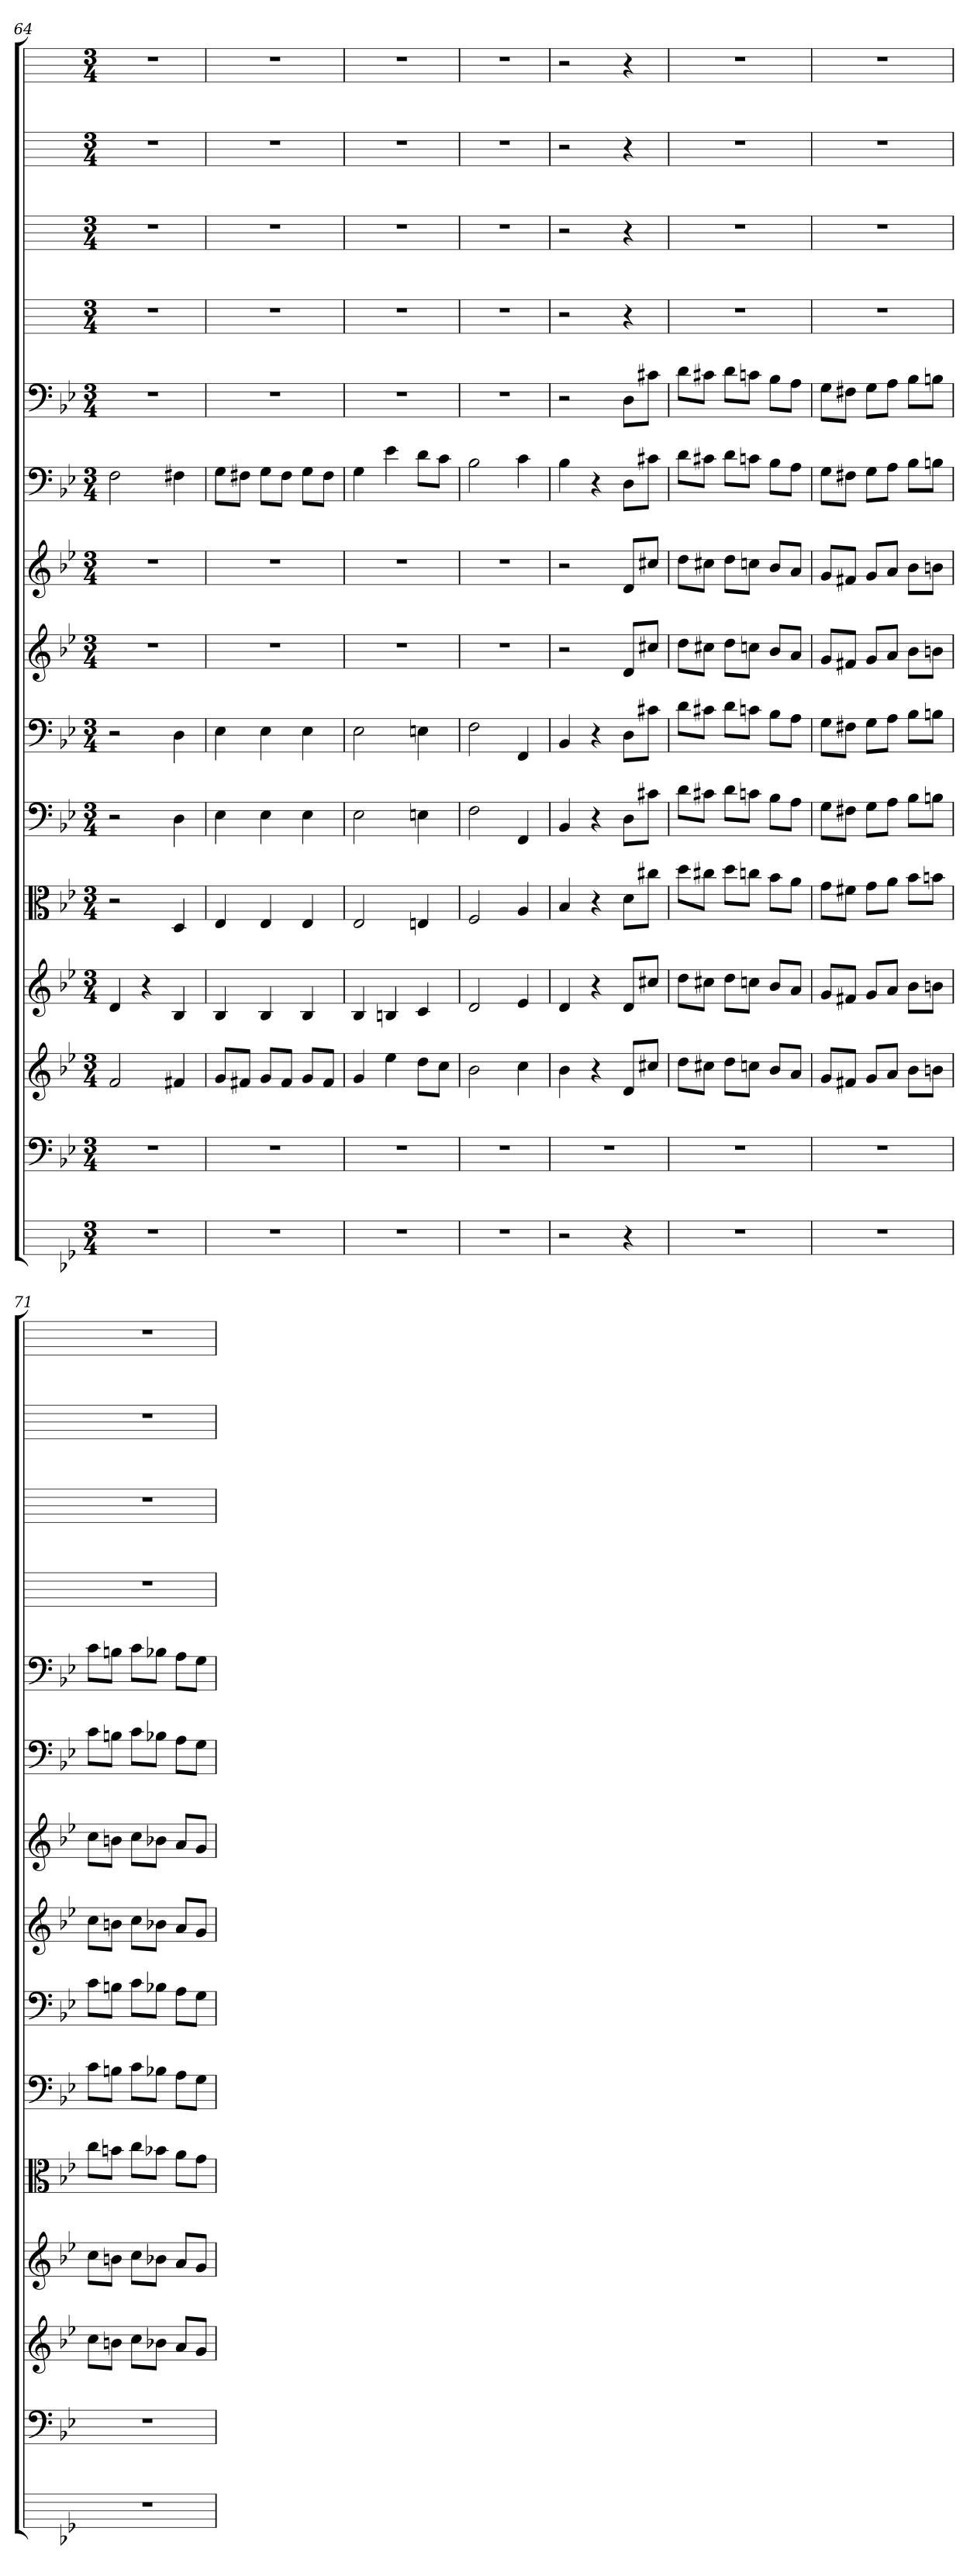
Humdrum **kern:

**kern	**kern	**kern	**kern	**kern	**kern	**kern	**kern	**kern	**kern	**kern	**kern	**kern	**kern	**kern
*part15	*part14	*part13	*part12	*part11	*part10	*part9	*part8	*part7	*part6	*part5	*part4	*part3	*part2	*part1
*staff15	*staff14	*staff13	*staff12	*staff11	*staff10	*staff9	*staff8	*staff7	*staff6	*staff5	*staff4	*staff3	*staff2	*staff1
*	*clefF4	*	*	*clefC3	*clefF4	*clefF4	*	*	*clefF4	*clefF4	*	*	*	*
*k[b-e-]	*k[b-e-]	*k[b-e-]	*k[b-e-]	*k[b-e-]	*k[b-e-]	*k[b-e-]	*k[b-e-]	*k[b-e-]	*k[b-e-]	*k[b-e-]	*k[]	*k[]	*k[]	*k[]
*M3/4	*M3/4	*M3/4	*M3/4	*M3/4	*M3/4	*M3/4	*M3/4	*M3/4	*M3/4	*M3/4	*M3/4	*M3/4	*M3/4	*M3/4
=64	=64	=64	=64	=64	=64	=64	=64	=64	=64	=64	=64	=64	=64	=64
2.r	2.r	2f	4d	2r	2r	2r	2.r	2.r	2F	2.r	2.r	2.r	2.r	2.r
.	.	.	4r	.	.	.	.	.	.	.	.	.	.	.
.	.	4f#X	4B-	4D	4D	4D	.	.	4F#X	.	.	.	.	.
=65	=65	=65	=65	=65	=65	=65	=65	=65	=65	=65	=65	=65	=65	=65
2.r	2.r	8gL	4B-	4E-	4E-	4E-	2.r	2.r	8G\L	2.r	2.r	2.r	2.r	2.r
.	.	8f#XJ	.	.	.	.	.	.	8F#X\J	.	.	.	.	.
.	.	8gL	4B-	4E-	4E-	4E-	.	.	8G\L	.	.	.	.	.
.	.	8f#J	.	.	.	.	.	.	8F#\J	.	.	.	.	.
.	.	8gL	4B-	4E-	4E-	4E-	.	.	8G\L	.	.	.	.	.
.	.	8f#J	.	.	.	.	.	.	8F#\J	.	.	.	.	.
=66	=66	=66	=66	=66	=66	=66	=66	=66	=66	=66	=66	=66	=66	=66
2.r	2.r	4g	4B-	2E-	2E-	2E-	2.r	2.r	4G	2.r	2.r	2.r	2.r	2.r
.	.	4ee-	4Bn	.	.	.	.	.	4e-	.	.	.	.	.
.	.	8ddL	4c	4En	4En	4En	.	.	8d\L	.	.	.	.	.
.	.	8ccJ	.	.	.	.	.	.	8c\J	.	.	.	.	.
=67	=67	=67	=67	=67	=67	=67	=67	=67	=67	=67	=67	=67	=67	=67
2.r	2.r	2b-	2d	2F	2F	2F	2.r	2.r	2B-	2.r	2.r	2.r	2.r	2.r
.	.	4cc	4e-	4A	4FF	4FF	.	.	4c	.	.	.	.	.
=68	=68	=68	=68	=68	=68	=68	=68	=68	=68	=68	=68	=68	=68	=68
2r	2.r	4b-	4d	4B-	4BB-	4BB-	2r	2r	4B-	2r	2r	2r	2r	2r
.	.	4r	4r	4r	4r	4r	.	.	4r	.	.	.	.	.
4r	.	8dL	8dL	8d\L	8D\L	8D\L	8dL	8dL	8D\L	8D\L	4r	4r	4r	4r
.	.	8cc#XJ	8cc#XJ	8cc#X\J	8c#X\J	8c#X\J	8cc#XJ	8cc#XJ	8c#X\J	8c#X\J	.	.	.	.
=69	=69	=69	=69	=69	=69	=69	=69	=69	=69	=69	=69	=69	=69	=69
2.r	2.r	8ddL	8ddL	8dd\L	8d\L	8d\L	8ddL	8ddL	8d\L	8d\L	2.r	2.r	2.r	2.r
.	.	8cc#XJ	8cc#XJ	8cc#X\J	8c#X\J	8c#X\J	8cc#XJ	8cc#XJ	8c#X\J	8c#X\J	.	.	.	.
.	.	8ddL	8ddL	8dd\L	8d\L	8d\L	8ddL	8ddL	8d\L	8d\L	.	.	.	.
.	.	8ccnJ	8ccnJ	8ccn\J	8cn\J	8cn\J	8ccnJ	8ccnJ	8cn\J	8cn\J	.	.	.	.
.	.	8b-L	8b-L	8b-\L	8B-\L	8B-\L	8b-L	8b-L	8B-\L	8B-\L	.	.	.	.
.	.	8aJ	8aJ	8a\J	8A\J	8A\J	8aJ	8aJ	8A\J	8A\J	.	.	.	.
=70	=70	=70	=70	=70	=70	=70	=70	=70	=70	=70	=70	=70	=70	=70
2.r	2.r	8gL	8gL	8g\L	8G\L	8G\L	8gL	8gL	8G\L	8G\L	2.r	2.r	2.r	2.r
.	.	8f#XJ	8f#XJ	8f#X\J	8F#X\J	8F#X\J	8f#XJ	8f#XJ	8F#X\J	8F#X\J	.	.	.	.
.	.	8gL	8gL	8g\L	8G\L	8G\L	8gL	8gL	8G\L	8G\L	.	.	.	.
.	.	8aJ	8aJ	8a\J	8A\J	8A\J	8aJ	8aJ	8A\J	8A\J	.	.	.	.
.	.	8b-L	8b-L	8b-\L	8B-\L	8B-\L	8b-L	8b-L	8B-\L	8B-\L	.	.	.	.
.	.	8bnJ	8bnJ	8bn\J	8Bn\J	8Bn\J	8bnJ	8bnJ	8Bn\J	8Bn\J	.	.	.	.
=71	=71	=71	=71	=71	=71	=71	=71	=71	=71	=71	=71	=71	=71	=71
2.r	2.r	8ccL	8ccL	8cc\L	8c\L	8c\L	8ccL	8ccL	8c\L	8c\L	2.r	2.r	2.r	2.r
.	.	8bnJ	8bnJ	8bn\J	8Bn\J	8Bn\J	8bnJ	8bnJ	8Bn\J	8Bn\J	.	.	.	.
.	.	8ccL	8ccL	8cc\L	8c\L	8c\L	8ccL	8ccL	8c\L	8c\L	.	.	.	.
.	.	8b-XJ	8b-XJ	8b-X\J	8B-X\J	8B-X\J	8b-XJ	8b-XJ	8B-X\J	8B-X\J	.	.	.	.
.	.	8aL	8aL	8a\L	8A\L	8A\L	8aL	8aL	8A\L	8A\L	.	.	.	.
.	.	8gJ	8gJ	8g\J	8G\J	8G\J	8gJ	8gJ	8G\J	8G\J	.	.	.	.
=	=	=	=	=	=	=	=	=	=	=	=	=	=	=
*-	*-	*-	*-	*-	*-	*-	*-	*-	*-	*-	*-	*-	*-	*-
